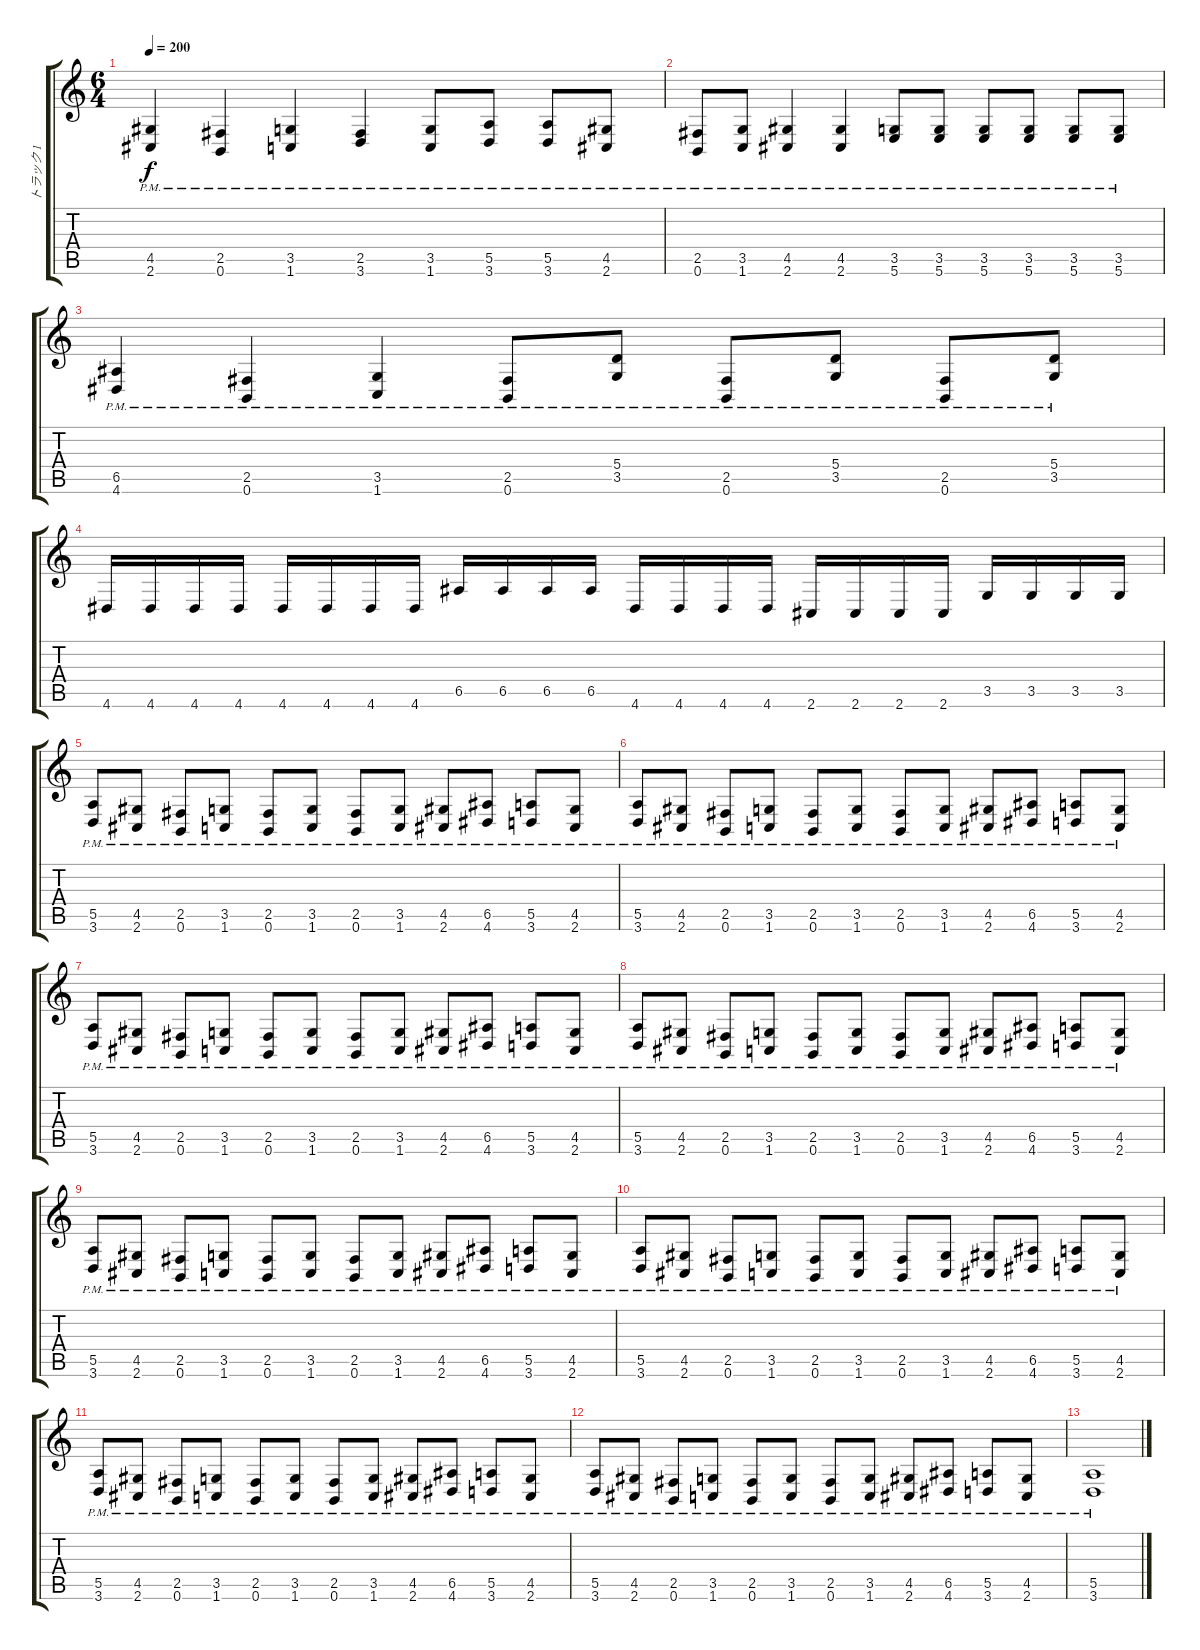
\track ("トラック 1" "トラック 1") {instrument distortionguitar}
\staff {score tabs}
\tuning (B3 Gb3 D3 A2 E2 B1) {hide}
\ts (6 4)
\tempo 200
\clef g2
\ks c
(4.5{pm} 2.6{pm}).4{dy f} (2.5{pm} 0.6{pm}).4 (3.5{pm} 1.6{pm}).4 (2.5{pm} 3.6{pm}).4 (3.5{pm} 1.6{pm}).8 (5.5{pm} 3.6{pm}).8 (5.5{pm} 3.6{pm}).8 (4.5{pm} 2.6{pm}).8 |
(2.5{pm} 0.6{pm}).8 (3.5{pm} 1.6{pm}).8 (4.5{pm} 2.6{pm}).4 (4.5{pm} 2.6{pm}).4 (3.5{pm} 5.6{pm}).8 (3.5{pm} 5.6{pm}).8 (3.5{pm} 5.6{pm}).8 (3.5{pm} 5.6{pm}).8 (3.5{pm} 5.6{pm}).8 (3.5{pm} 5.6{pm}).8 |
(6.5{pm} 4.6{pm}).4 (2.5{pm} 0.6{pm}).4 (3.5{pm} 1.6{pm}).4 (2.5{pm} 0.6{pm}).8 (5.4{pm} 3.5{pm}).8 (2.5{pm} 0.6{pm}).8 (5.4{pm} 3.5{pm}).8 (2.5{pm} 0.6{pm}).8 (5.4{pm} 3.5{pm}).8 |
4.6.16 4.6.16 4.6.16 4.6.16 4.6.16 4.6.16 4.6.16 4.6.16 6.5.16 6.5.16 6.5.16 6.5.16 4.6.16 4.6.16 4.6.16 4.6.16 2.6.16 2.6.16 2.6.16 2.6.16 3.5.16 3.5.16 3.5.16 3.5.16 |
(5.5{pm} 3.6{pm}).8 (4.5{pm} 2.6{pm}).8 (2.5{pm} 0.6{pm}).8 (3.5{pm} 1.6{pm}).8 (2.5{pm} 0.6{pm}).8 (3.5{pm} 1.6{pm}).8 (2.5{pm} 0.6{pm}).8 (3.5{pm} 1.6{pm}).8 (4.5{pm} 2.6{pm}).8 (6.5{pm} 4.6{pm}).8 (5.5{pm} 3.6{pm}).8 (4.5{pm} 2.6{pm}).8 |
(5.5{pm} 3.6{pm}).8 (4.5{pm} 2.6{pm}).8 (2.5{pm} 0.6{pm}).8 (3.5{pm} 1.6{pm}).8 (2.5{pm} 0.6{pm}).8 (3.5{pm} 1.6{pm}).8 (2.5{pm} 0.6{pm}).8 (3.5{pm} 1.6{pm}).8 (4.5{pm} 2.6{pm}).8 (6.5{pm} 4.6{pm}).8 (5.5{pm} 3.6{pm}).8 (4.5{pm} 2.6{pm}).8 |
(5.5{pm} 3.6{pm}).8 (4.5{pm} 2.6{pm}).8 (2.5{pm} 0.6{pm}).8 (3.5{pm} 1.6{pm}).8 (2.5{pm} 0.6{pm}).8 (3.5{pm} 1.6{pm}).8 (2.5{pm} 0.6{pm}).8 (3.5{pm} 1.6{pm}).8 (4.5{pm} 2.6{pm}).8 (6.5{pm} 4.6{pm}).8 (5.5{pm} 3.6{pm}).8 (4.5{pm} 2.6{pm}).8 |
(5.5{pm} 3.6{pm}).8 (4.5{pm} 2.6{pm}).8 (2.5{pm} 0.6{pm}).8 (3.5{pm} 1.6{pm}).8 (2.5{pm} 0.6{pm}).8 (3.5{pm} 1.6{pm}).8 (2.5{pm} 0.6{pm}).8 (3.5{pm} 1.6{pm}).8 (4.5{pm} 2.6{pm}).8 (6.5{pm} 4.6{pm}).8 (5.5{pm} 3.6{pm}).8 (4.5{pm} 2.6{pm}).8 |
(5.5{pm} 3.6{pm}).8 (4.5{pm} 2.6{pm}).8 (2.5{pm} 0.6{pm}).8 (3.5{pm} 1.6{pm}).8 (2.5{pm} 0.6{pm}).8 (3.5{pm} 1.6{pm}).8 (2.5{pm} 0.6{pm}).8 (3.5{pm} 1.6{pm}).8 (4.5{pm} 2.6{pm}).8 (6.5{pm} 4.6{pm}).8 (5.5{pm} 3.6{pm}).8 (4.5{pm} 2.6{pm}).8 |
(5.5{pm} 3.6{pm}).8 (4.5{pm} 2.6{pm}).8 (2.5{pm} 0.6{pm}).8 (3.5{pm} 1.6{pm}).8 (2.5{pm} 0.6{pm}).8 (3.5{pm} 1.6{pm}).8 (2.5{pm} 0.6{pm}).8 (3.5{pm} 1.6{pm}).8 (4.5{pm} 2.6{pm}).8 (6.5{pm} 4.6{pm}).8 (5.5{pm} 3.6{pm}).8 (4.5{pm} 2.6{pm}).8 |
(5.5{pm} 3.6{pm}).8 (4.5{pm} 2.6{pm}).8 (2.5{pm} 0.6{pm}).8 (3.5{pm} 1.6{pm}).8 (2.5{pm} 0.6{pm}).8 (3.5{pm} 1.6{pm}).8 (2.5{pm} 0.6{pm}).8 (3.5{pm} 1.6{pm}).8 (4.5{pm} 2.6{pm}).8 (6.5{pm} 4.6{pm}).8 (5.5{pm} 3.6{pm}).8 (4.5{pm} 2.6{pm}).8 |
(5.5{pm} 3.6{pm}).8 (4.5{pm} 2.6{pm}).8 (2.5{pm} 0.6{pm}).8 (3.5{pm} 1.6{pm}).8 (2.5{pm} 0.6{pm}).8 (3.5{pm} 1.6{pm}).8 (2.5{pm} 0.6{pm}).8 (3.5{pm} 1.6{pm}).8 (4.5{pm} 2.6{pm}).8 (6.5{pm} 4.6{pm}).8 (5.5{pm} 3.6{pm}).8 (4.5{pm} 2.6{pm}).8 |
(5.5{pm} 3.6{pm}).1
